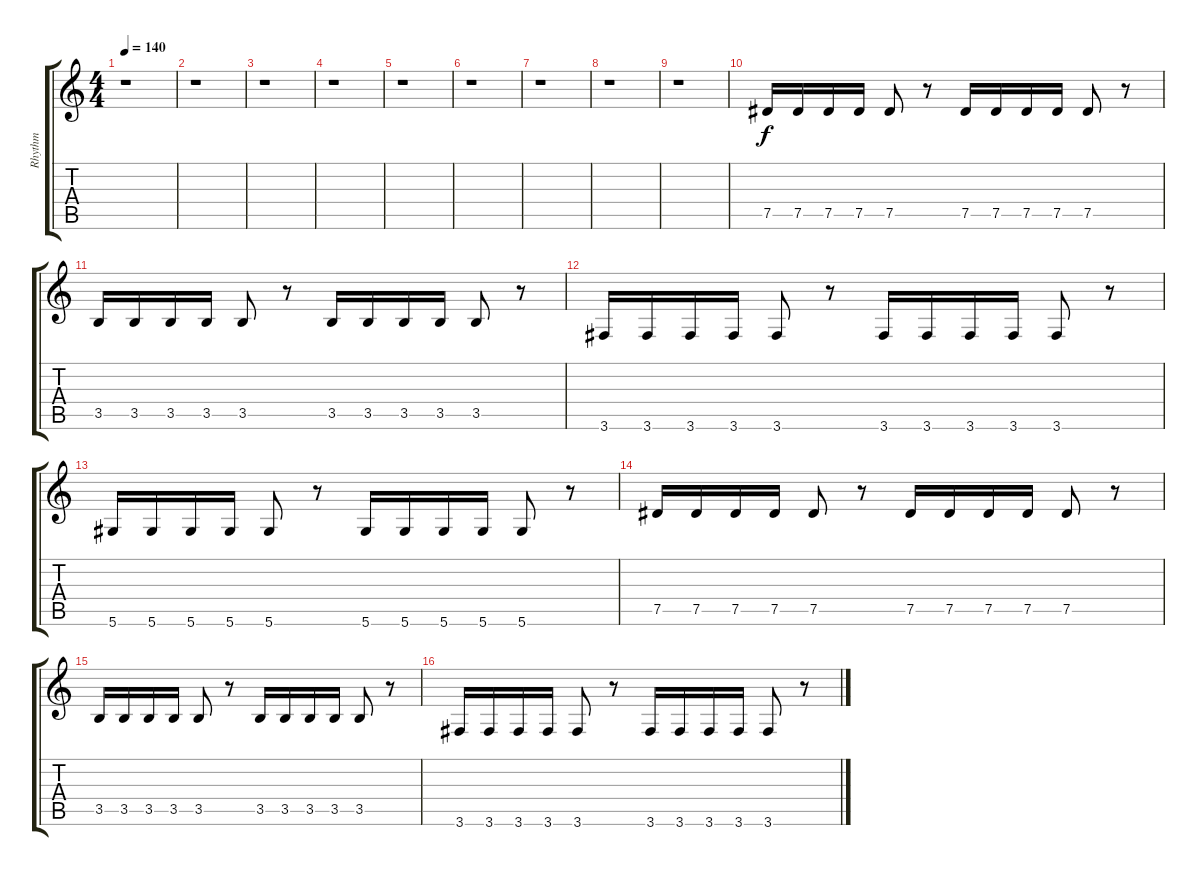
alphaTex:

\track ("Rhythm" "Rhythm") {instrument distortionguitar}
\staff {score tabs}
\tuning (Eb4 Bb3 Gb3 Db3 Ab2 Eb2) {hide}
\ts (4 4)
\tempo 140
\clef g2
\ks c
r.1{dy f} |
r.1 |
r.1 |
r.1 |
r.1 |
r.1 |
r.1 |
r.1 |
r.1 |
7.5.16{instrument electricguitarmuted} 7.5.16 7.5.16 7.5.16 7.5.8 r.8 7.5.16 7.5.16 7.5.16 7.5.16 7.5.8 r.8 |
3.5.16 3.5.16 3.5.16 3.5.16 3.5.8 r.8 3.5.16 3.5.16 3.5.16 3.5.16 3.5.8 r.8 |
3.6.16 3.6.16 3.6.16 3.6.16 3.6.8 r.8 3.6.16 3.6.16 3.6.16 3.6.16 3.6.8 r.8 |
5.6.16 5.6.16 5.6.16 5.6.16 5.6.8 r.8 5.6.16 5.6.16 5.6.16 5.6.16 5.6.8 r.8 |
7.5.16{instrument electricguitarmuted} 7.5.16 7.5.16 7.5.16 7.5.8 r.8 7.5.16 7.5.16 7.5.16 7.5.16 7.5.8 r.8 |
3.5.16 3.5.16 3.5.16 3.5.16 3.5.8 r.8 3.5.16 3.5.16 3.5.16 3.5.16 3.5.8 r.8 |
3.6.16 3.6.16 3.6.16 3.6.16 3.6.8 r.8 3.6.16 3.6.16 3.6.16 3.6.16 3.6.8 r.8
